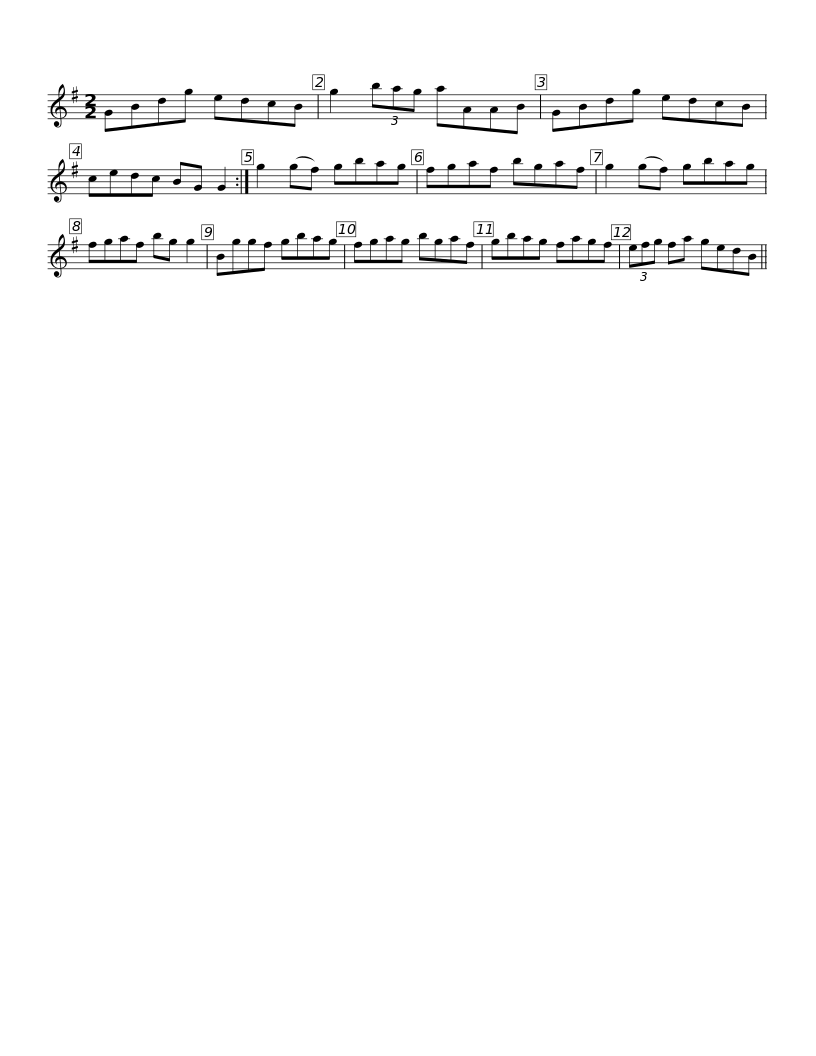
X:1
L:1/8
M:2/2
I:linebreak $
K:G
V:1 treble
V:1
 GBdg edcB | g2 (3bag aAAB | GBdg edcB | cedc BG G2 :| g2 (gf) gbag |$ %5
 fgaf bgaf | g2 (gf) gbag | fgaf bg g2 | Bggf gbag | fgag bgaf |$ %10
 gbag fagf | (3efg fa gedB || %12
